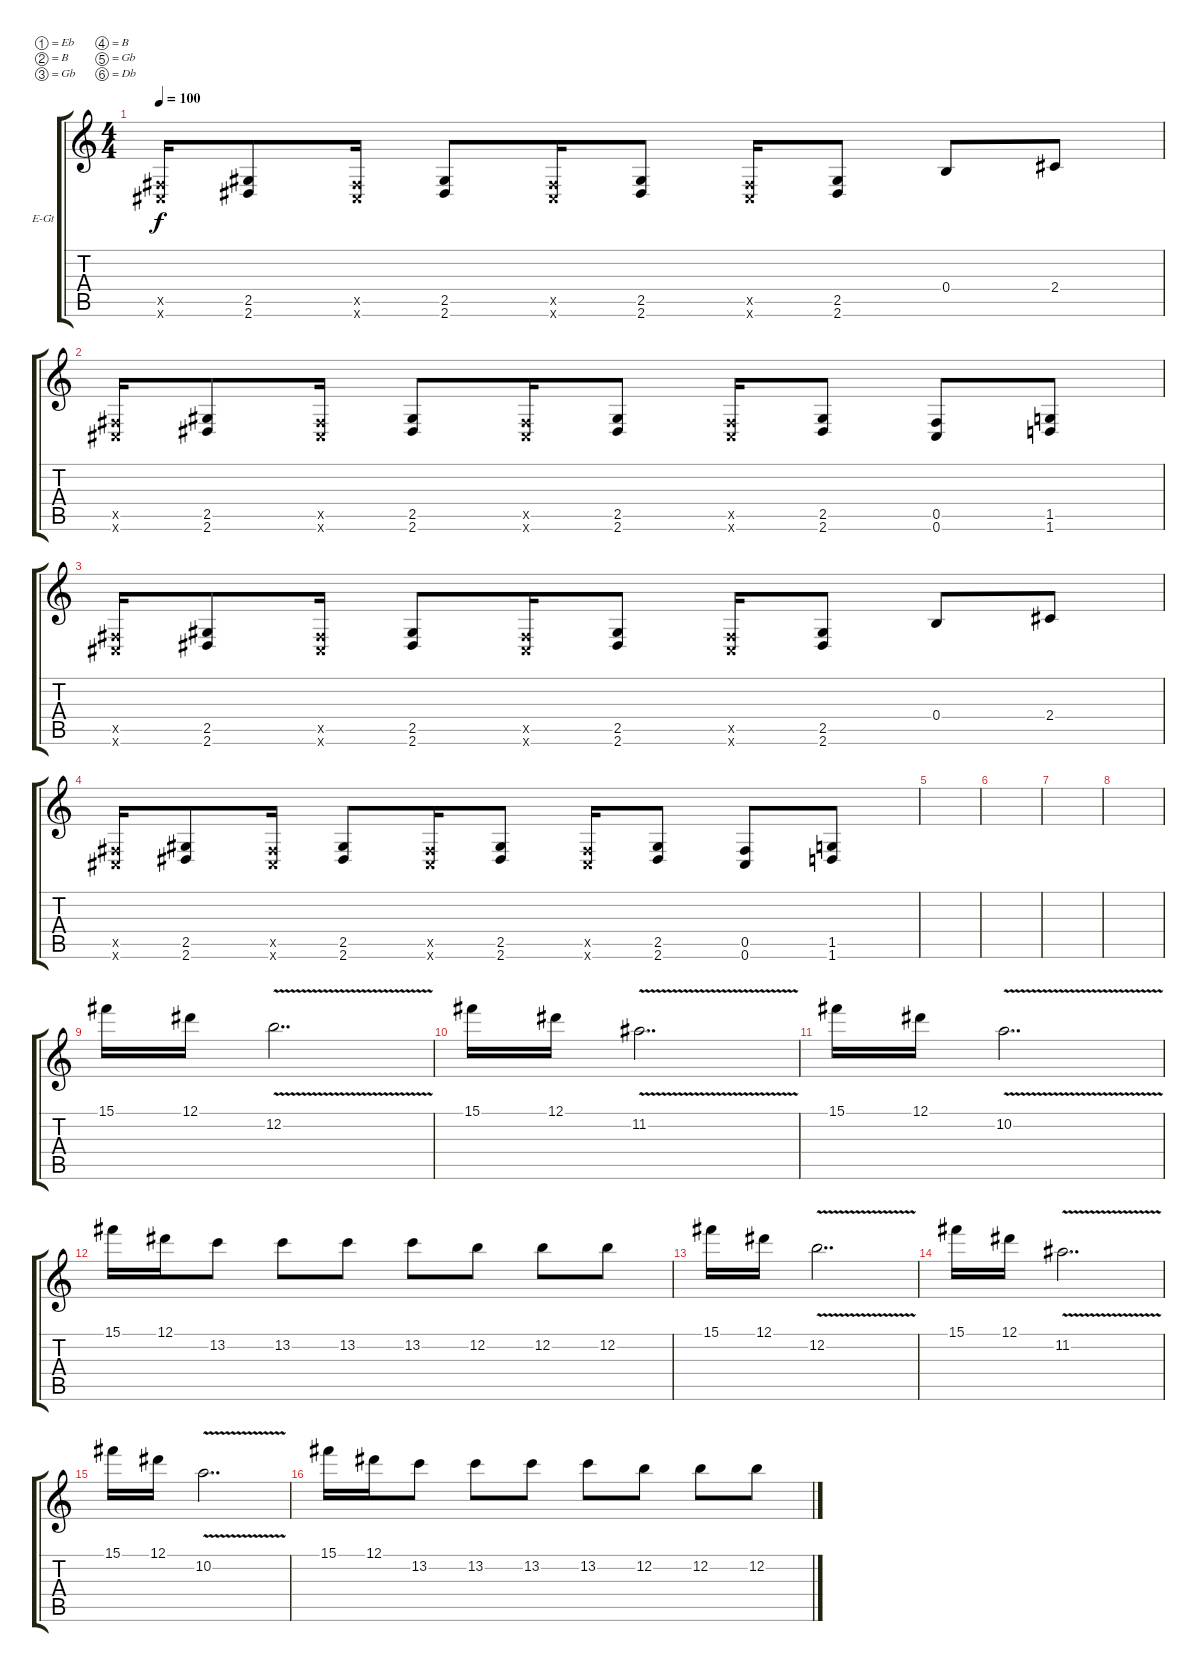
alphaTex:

\bracketExtendMode groupsimilarinstruments
\firstSystemTrackNameOrientation horizontal
\otherSystemsTrackNameOrientation horizontal
\track ("Electric Guitar" "E-Gt") {instrument distortionguitar}
\staff {score tabs}
\tuning (Eb4 B3 Gb3 B2 Gb2 Db2)
\ts (4 4)
\tempo 100
\clef g2
\scale
0.333333
\ks c
(0.6{x} 0.5{x}).16{dy f} (2.6 2.5).8 (0.6{x} 0.5{x}).16 (2.6 2.5).8 (0.6{x} 0.5{x}).16 (2.6 2.5).8 (0.6{x} 0.5{x}).16 (2.6 2.5).8 0.4.8 2.4.8 |
\scale
0.333333 (0.6{x} 0.5{x}).16 (2.6 2.5).8 (0.6{x} 0.5{x}).16 (2.6 2.5).8 (0.6{x} 0.5{x}).16 (2.6 2.5).8 (0.6{x} 0.5{x}).16 (2.6 2.5).8 (0.6 0.5).8 (1.5 1.6).8 |
\scale
0.333333 (0.6{x} 0.5{x}).16 (2.6 2.5).8 (0.6{x} 0.5{x}).16 (2.6 2.5).8 (0.6{x} 0.5{x}).16 (2.6 2.5).8 (0.6{x} 0.5{x}).16 (2.6 2.5).8 0.4.8 2.4.8 |
\scale
0.333333 (0.6{x} 0.5{x}).16 (2.6 2.5).8 (0.6{x} 0.5{x}).16 (2.6 2.5).8 (0.6{x} 0.5{x}).16 (2.6 2.5).8 (0.6{x} 0.5{x}).16 (2.6 2.5).8 (0.6 0.5).8 (1.5 1.6).8 |
\scale
0.333333 |
\scale
0.333333 |
\scale
0.333333 |
\scale
0.333333 |
\scale
0.333333 15.1.16 12.1.16 12.2{v}.2{dd} |
\scale
0.333333 15.1.16 12.1.16 11.2{v}.2{dd} |
\scale
0.333333 15.1.16 12.1.16 10.2{v}.2{dd} |
\scale
0.333333 15.1.16 12.1.16 13.2.8 13.2.8 13.2.8 13.2.8 12.2.8 12.2.8 12.2.8 |
\scale
0.333333 15.1.16 12.1.16 12.2{v}.2{dd} |
\scale
0.333333 15.1.16 12.1.16 11.2{v}.2{dd} |
\scale
0.333333 15.1.16 12.1.16 10.2{v}.2{dd} |
\scale
0.333333 15.1.16 12.1.16 13.2.8 13.2.8 13.2.8 13.2.8 12.2.8 12.2.8 12.2.8
